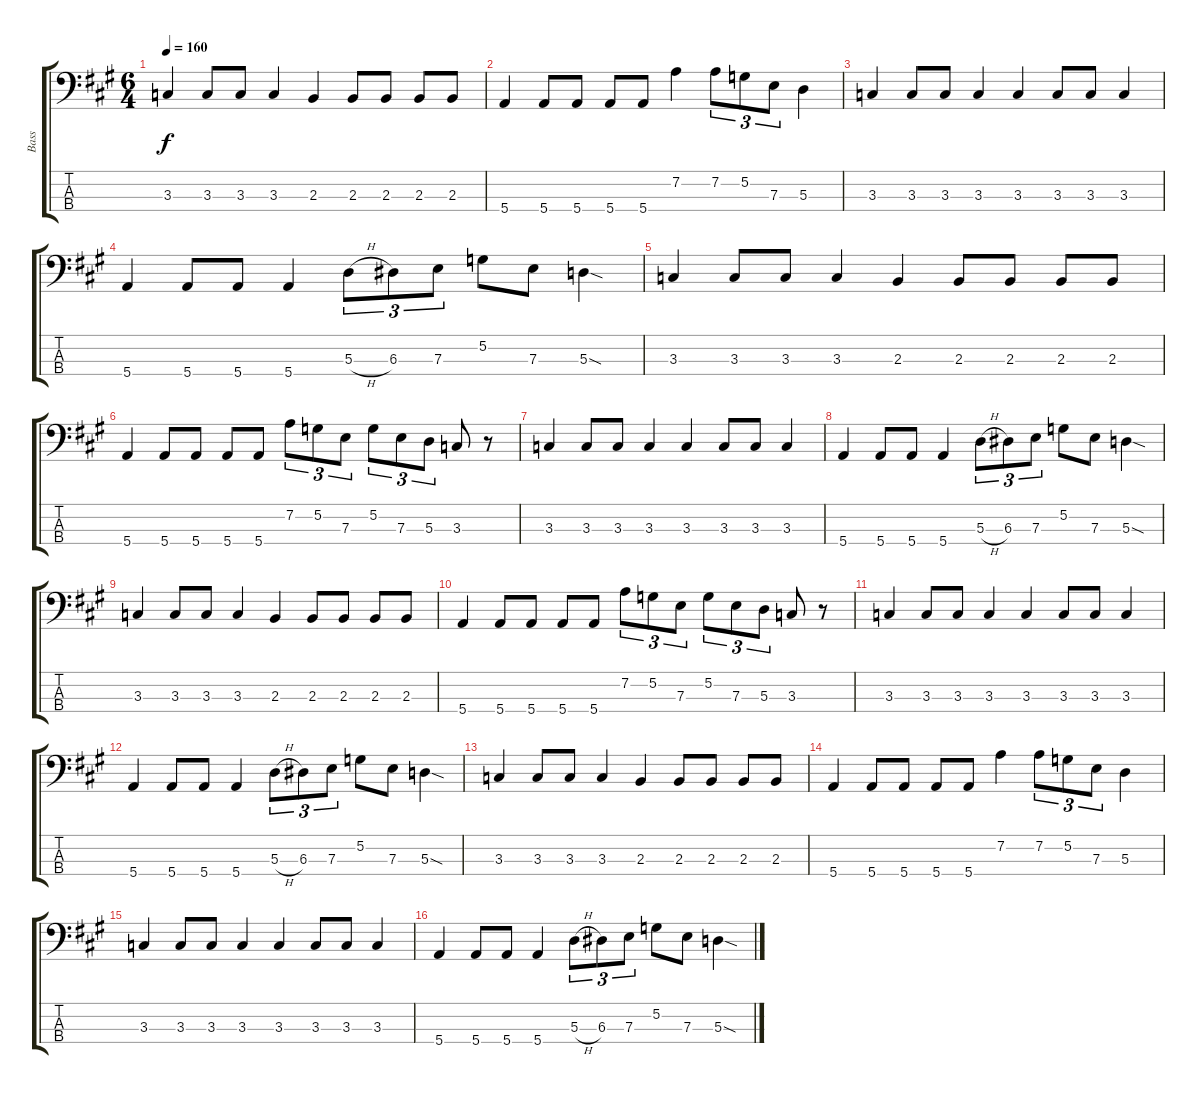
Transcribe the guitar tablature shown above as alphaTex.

\track ("Bass" "Bass") {instrument electricbassfinger}
\staff {score tabs}
\tuning (G2 D2 A1 E1) {hide}
\ts (6 4)
\section ("" "")
\tempo 160
\clef f4
\ks a
3.3.4{dy f} 3.3.8 3.3.8 3.3.4 2.3.4 2.3.8 2.3.8 2.3.8 2.3.8 |
5.4.4 5.4.8 5.4.8 5.4.8 5.4.8 7.2.4 7.2.8{tu (3 2)} 5.2.8{tu (3 2)} 7.3.8{tu (3 2)} 5.3.4 |
3.3.4 3.3.8 3.3.8 3.3.4 3.3.4 3.3.8 3.3.8 3.3.4 |
5.4.4 5.4.8 5.4.8 5.4.4 5.3{h}.8{tu (3 2)} 6.3.8{tu (3 2)} 7.3.8{tu (3 2)} 5.2.8 7.3.8 5.3{sod}.4 |
3.3.4 3.3.8 3.3.8 3.3.4 2.3.4 2.3.8 2.3.8 2.3.8 2.3.8 |
5.4.4 5.4.8 5.4.8 5.4.8 5.4.8 7.2.8{tu (3 2)} 5.2.8{tu (3 2)} 7.3.8{tu (3 2)} 5.2.8{tu (3 2)} 7.3.8{tu (3 2)} 5.3.8{tu (3 2)} 3.3.8 r.8 |
3.3.4 3.3.8 3.3.8 3.3.4 3.3.4 3.3.8 3.3.8 3.3.4 |
5.4.4 5.4.8 5.4.8 5.4.4 5.3{h}.8{tu (3 2)} 6.3.8{tu (3 2)} 7.3.8{tu (3 2)} 5.2.8 7.3.8 5.3{sod}.4 |
3.3.4 3.3.8 3.3.8 3.3.4 2.3.4 2.3.8 2.3.8 2.3.8 2.3.8 |
5.4.4 5.4.8 5.4.8 5.4.8 5.4.8 7.2.8{tu (3 2)} 5.2.8{tu (3 2)} 7.3.8{tu (3 2)} 5.2.8{tu (3 2)} 7.3.8{tu (3 2)} 5.3.8{tu (3 2)} 3.3.8 r.8 |
3.3.4 3.3.8 3.3.8 3.3.4 3.3.4 3.3.8 3.3.8 3.3.4 |
5.4.4 5.4.8 5.4.8 5.4.4 5.3{h}.8{tu (3 2)} 6.3.8{tu (3 2)} 7.3.8{tu (3 2)} 5.2.8 7.3.8 5.3{sod}.4 |
3.3.4 3.3.8 3.3.8 3.3.4 2.3.4 2.3.8 2.3.8 2.3.8 2.3.8 |
5.4.4 5.4.8 5.4.8 5.4.8 5.4.8 7.2.4 7.2.8{tu (3 2)} 5.2.8{tu (3 2)} 7.3.8{tu (3 2)} 5.3.4 |
3.3.4 3.3.8 3.3.8 3.3.4 3.3.4 3.3.8 3.3.8 3.3.4 |
5.4.4 5.4.8 5.4.8 5.4.4 5.3{h}.8{tu (3 2)} 6.3.8{tu (3 2)} 7.3.8{tu (3 2)} 5.2.8 7.3.8 5.3{sod}.4
